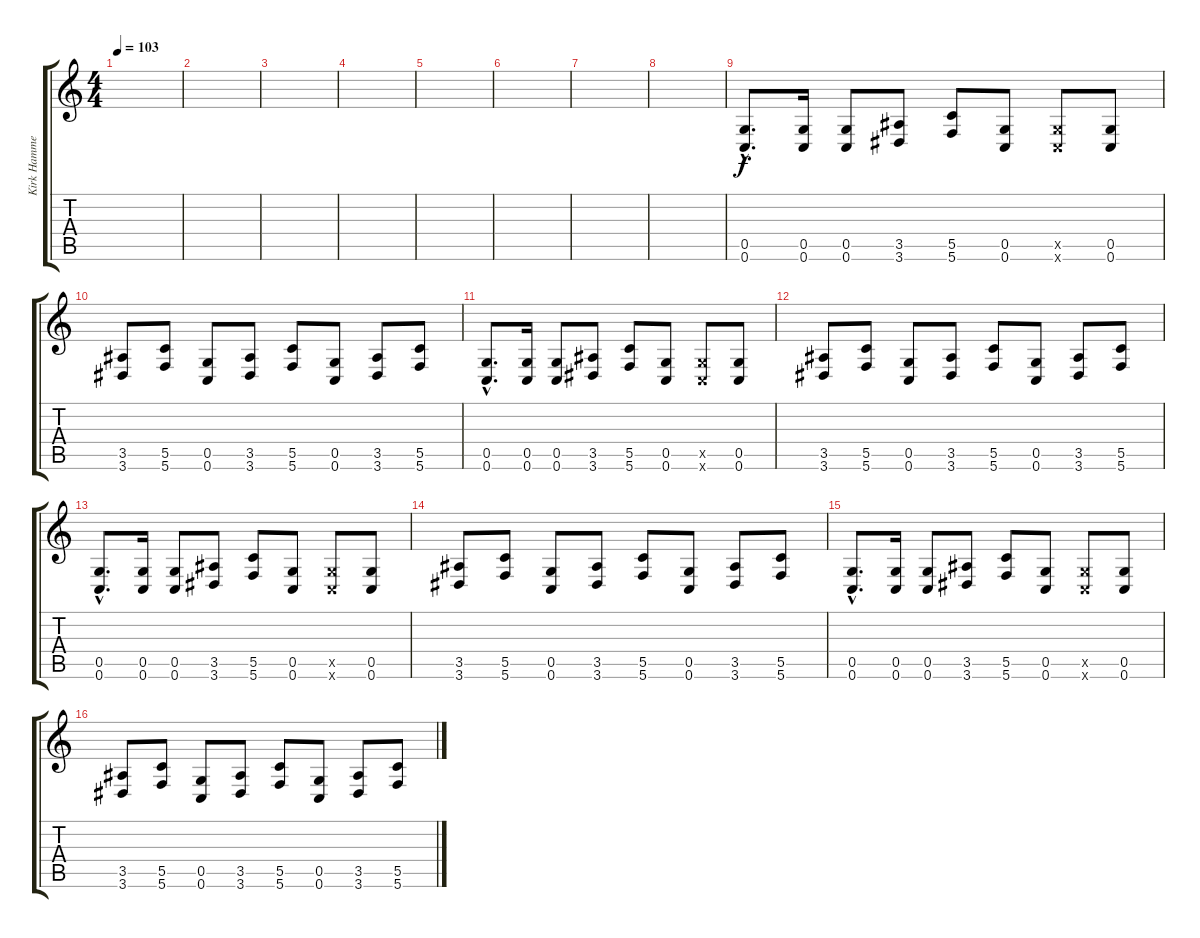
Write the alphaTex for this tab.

\track ("Kirk Hammett" "Kirk Hamme") {instrument distortionguitar}
\staff {score tabs}
\tuning (D4 A3 F3 C3 G2 C2) {hide}
\ts (4 4)
\tempo 103
\clef g2
\ks c
|
|
|
|
|
|
|
|
(0.5{hac} 0.6{hac}).8{d} (0.5 0.6).16 (0.5 0.6).8 (3.5 3.6).8 (5.5 5.6).8 (0.5 0.6).8 (0.5{x} 0.6{x}).8 (0.5 0.6).8 |
(3.5 3.6).8 (5.5 5.6).8 (0.5 0.6).8 (3.5 3.6).8 (5.5 5.6).8 (0.5 0.6).8 (3.5 3.6).8 (5.5 5.6).8 |
(0.5{hac} 0.6{hac}).8{d} (0.5 0.6).16 (0.5 0.6).8 (3.5 3.6).8 (5.5 5.6).8 (0.5 0.6).8 (0.5{x} 0.6{x}).8 (0.5 0.6).8 |
(3.5 3.6).8 (5.5 5.6).8 (0.5 0.6).8 (3.5 3.6).8 (5.5 5.6).8 (0.5 0.6).8 (3.5 3.6).8 (5.5 5.6).8 |
(0.5{hac} 0.6{hac}).8{d} (0.5 0.6).16 (0.5 0.6).8 (3.5 3.6).8 (5.5 5.6).8 (0.5 0.6).8 (0.5{x} 0.6{x}).8 (0.5 0.6).8 |
(3.5 3.6).8 (5.5 5.6).8 (0.5 0.6).8 (3.5 3.6).8 (5.5 5.6).8 (0.5 0.6).8 (3.5 3.6).8 (5.5 5.6).8 |
(0.5{hac} 0.6{hac}).8{d} (0.5 0.6).16 (0.5 0.6).8 (3.5 3.6).8 (5.5 5.6).8 (0.5 0.6).8 (0.5{x} 0.6{x}).8 (0.5 0.6).8 |
(3.5 3.6).8 (5.5 5.6).8 (0.5 0.6).8 (3.5 3.6).8 (5.5 5.6).8 (0.5 0.6).8 (3.5 3.6).8 (5.5 5.6).8
